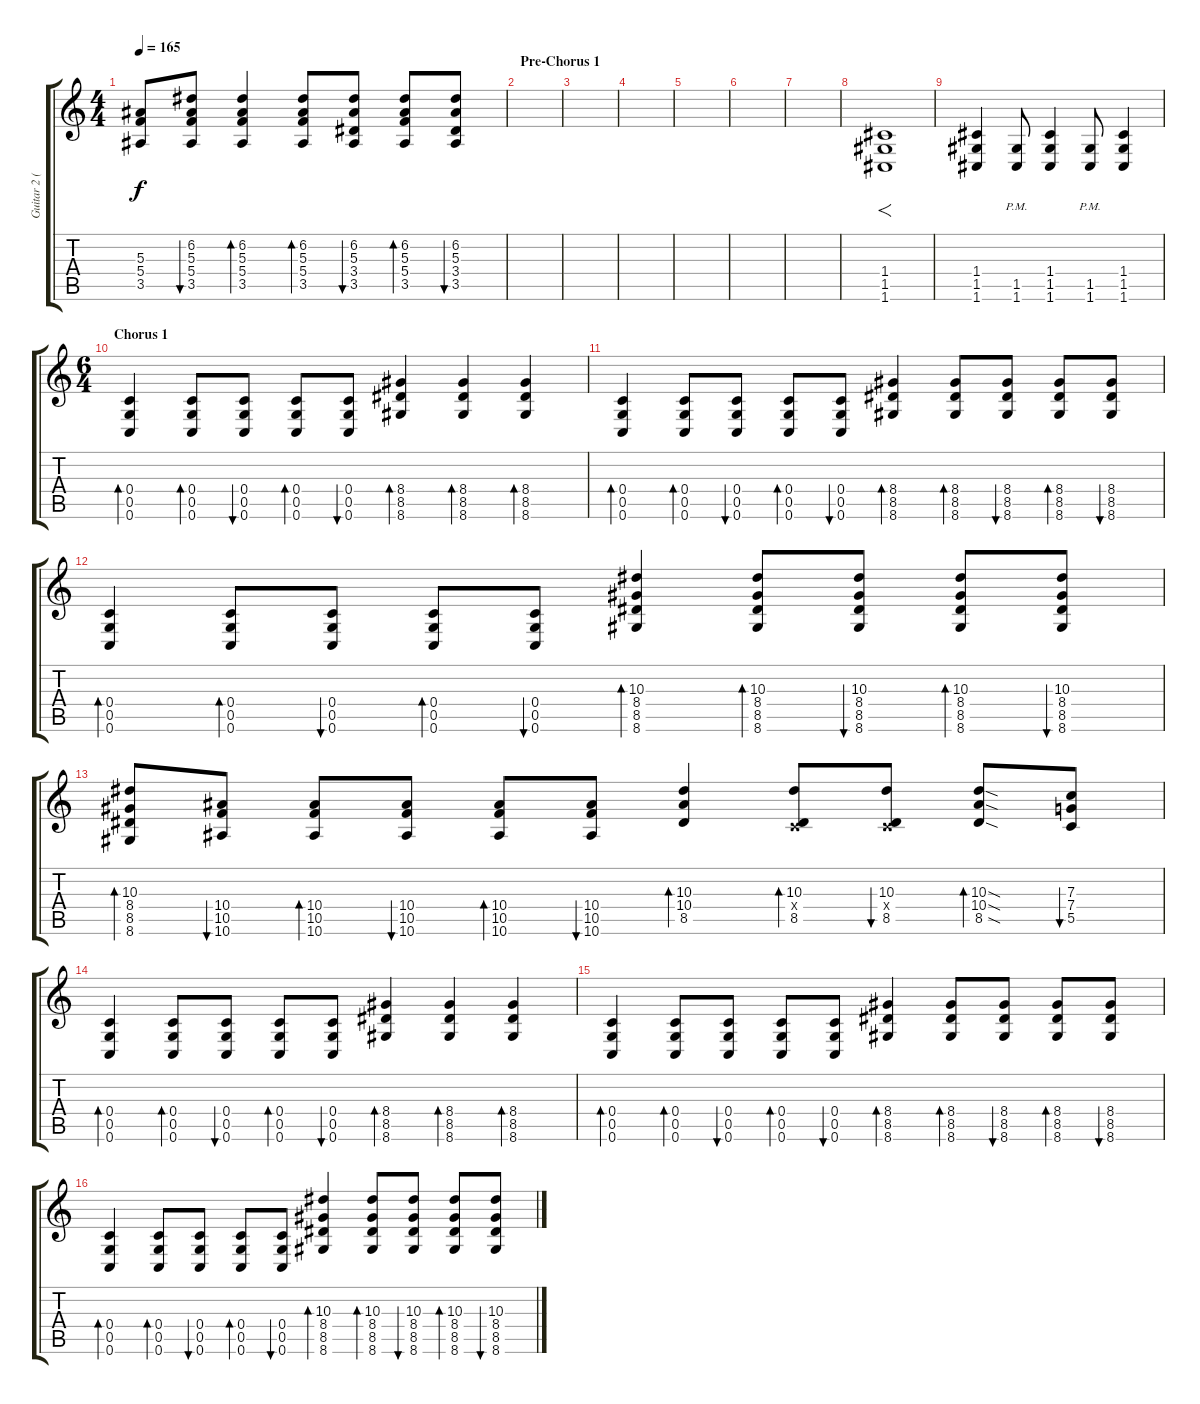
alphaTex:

\track ("Guitar 2 (distortion)" "Guitar 2 (") {instrument distortionguitar}
\staff {score tabs}
\tuning (D4 A3 F3 C3 G2 C2) {hide}
\ts (4 4)
\tempo 165
\clef g2
\ks c
(5.3{t} 5.4{t} 3.5{t}).8{dy f} (6.2 5.3 5.4 3.5).8{bu 60} (6.2 5.3 5.4 3.5).4{bd 60} (6.2 5.3 5.4 3.5).8{bd 60} (6.2 5.3 3.4 3.5).8{bu 60} (6.2 5.3 5.4 3.5).8{bd 60} (6.2 5.3 3.4 3.5).8{bu 60} |
\section ("" "Pre-Chorus 1")
|
|
|
|
|
|
(1.4 1.5 1.6).1{f} |
(1.4 1.5 1.6).4 (1.5{pm} 1.6{pm}).8 (1.4 1.5 1.6).4 (1.5{pm} 1.6{pm}).8 (1.4 1.5 1.6).4 |
\ts (6 4)
\section ("" "Chorus 1")
(0.4 0.5 0.6).4{bd 60} (0.4 0.5 0.6).8{bd 60} (0.4 0.5 0.6).8{bu 60} (0.4 0.5 0.6).8{bd 60} (0.4 0.5 0.6).8{bu 60} (8.4 8.5 8.6).4{bd 60} (8.4 8.5 8.6).4{bd 60} (8.4 8.5 8.6).4{bd 60} |
(0.4 0.5 0.6).4{bd 60} (0.4 0.5 0.6).8{bd 60} (0.4 0.5 0.6).8{bu 60} (0.4 0.5 0.6).8{bd 60} (0.4 0.5 0.6).8{bu 60} (8.4 8.5 8.6).4{bd 60} (8.4 8.5 8.6).8{bd 60} (8.4 8.5 8.6).8{bu 60} (8.4 8.5 8.6).8{bd 60} (8.4 8.5 8.6).8{bu 60} |
(0.4 0.5 0.6).4{bd 60} (0.4 0.5 0.6).8{bd 60} (0.4 0.5 0.6).8{bu 60} (0.4 0.5 0.6).8{bd 60} (0.4 0.5 0.6).8{bu 60} (10.3 8.4 8.5 8.6).4{bd 60} (10.3 8.4 8.5 8.6).8{bd 60} (10.3 8.4 8.5 8.6).8{bu 60} (10.3 8.4 8.5 8.6).8{bd 60} (10.3 8.4 8.5 8.6).8{bu 60} |
(10.3 8.4 8.5 8.6).8{bd 60} (10.4 10.5 10.6).8{bu 60} (10.4 10.5 10.6).8{bd 60} (10.4 10.5 10.6).8{bu 60} (10.4 10.5 10.6).8{bd 60} (10.4 10.5 10.6).8{bu 60} (10.3 10.4 8.5).4{bd 60} (10.3 0.4{x} 8.5).8{bd 60} (10.3 0.4{x} 8.5).8{bu 60} (10.3{sod} 10.4{sod} 8.5{sod}).8{bd 60} (7.3 7.4 5.5).8{bu 60} |
(0.4 0.5 0.6).4{bd 60} (0.4 0.5 0.6).8{bd 60} (0.4 0.5 0.6).8{bu 60} (0.4 0.5 0.6).8{bd 60} (0.4 0.5 0.6).8{bu 60} (8.4 8.5 8.6).4{bd 60} (8.4 8.5 8.6).4{bd 60} (8.4 8.5 8.6).4{bd 60} |
(0.4 0.5 0.6).4{bd 60} (0.4 0.5 0.6).8{bd 60} (0.4 0.5 0.6).8{bu 60} (0.4 0.5 0.6).8{bd 60} (0.4 0.5 0.6).8{bu 60} (8.4 8.5 8.6).4{bd 60} (8.4 8.5 8.6).8{bd 60} (8.4 8.5 8.6).8{bu 60} (8.4 8.5 8.6).8{bd 60} (8.4 8.5 8.6).8{bu 60} |
(0.4 0.5 0.6).4{bd 60} (0.4 0.5 0.6).8{bd 60} (0.4 0.5 0.6).8{bu 60} (0.4 0.5 0.6).8{bd 60} (0.4 0.5 0.6).8{bu 60} (10.3 8.4 8.5 8.6).4{bd 60} (10.3 8.4 8.5 8.6).8{bd 60} (10.3 8.4 8.5 8.6).8{bu 60} (10.3 8.4 8.5 8.6).8{bd 60} (10.3 8.4 8.5 8.6).8{bu 60}
